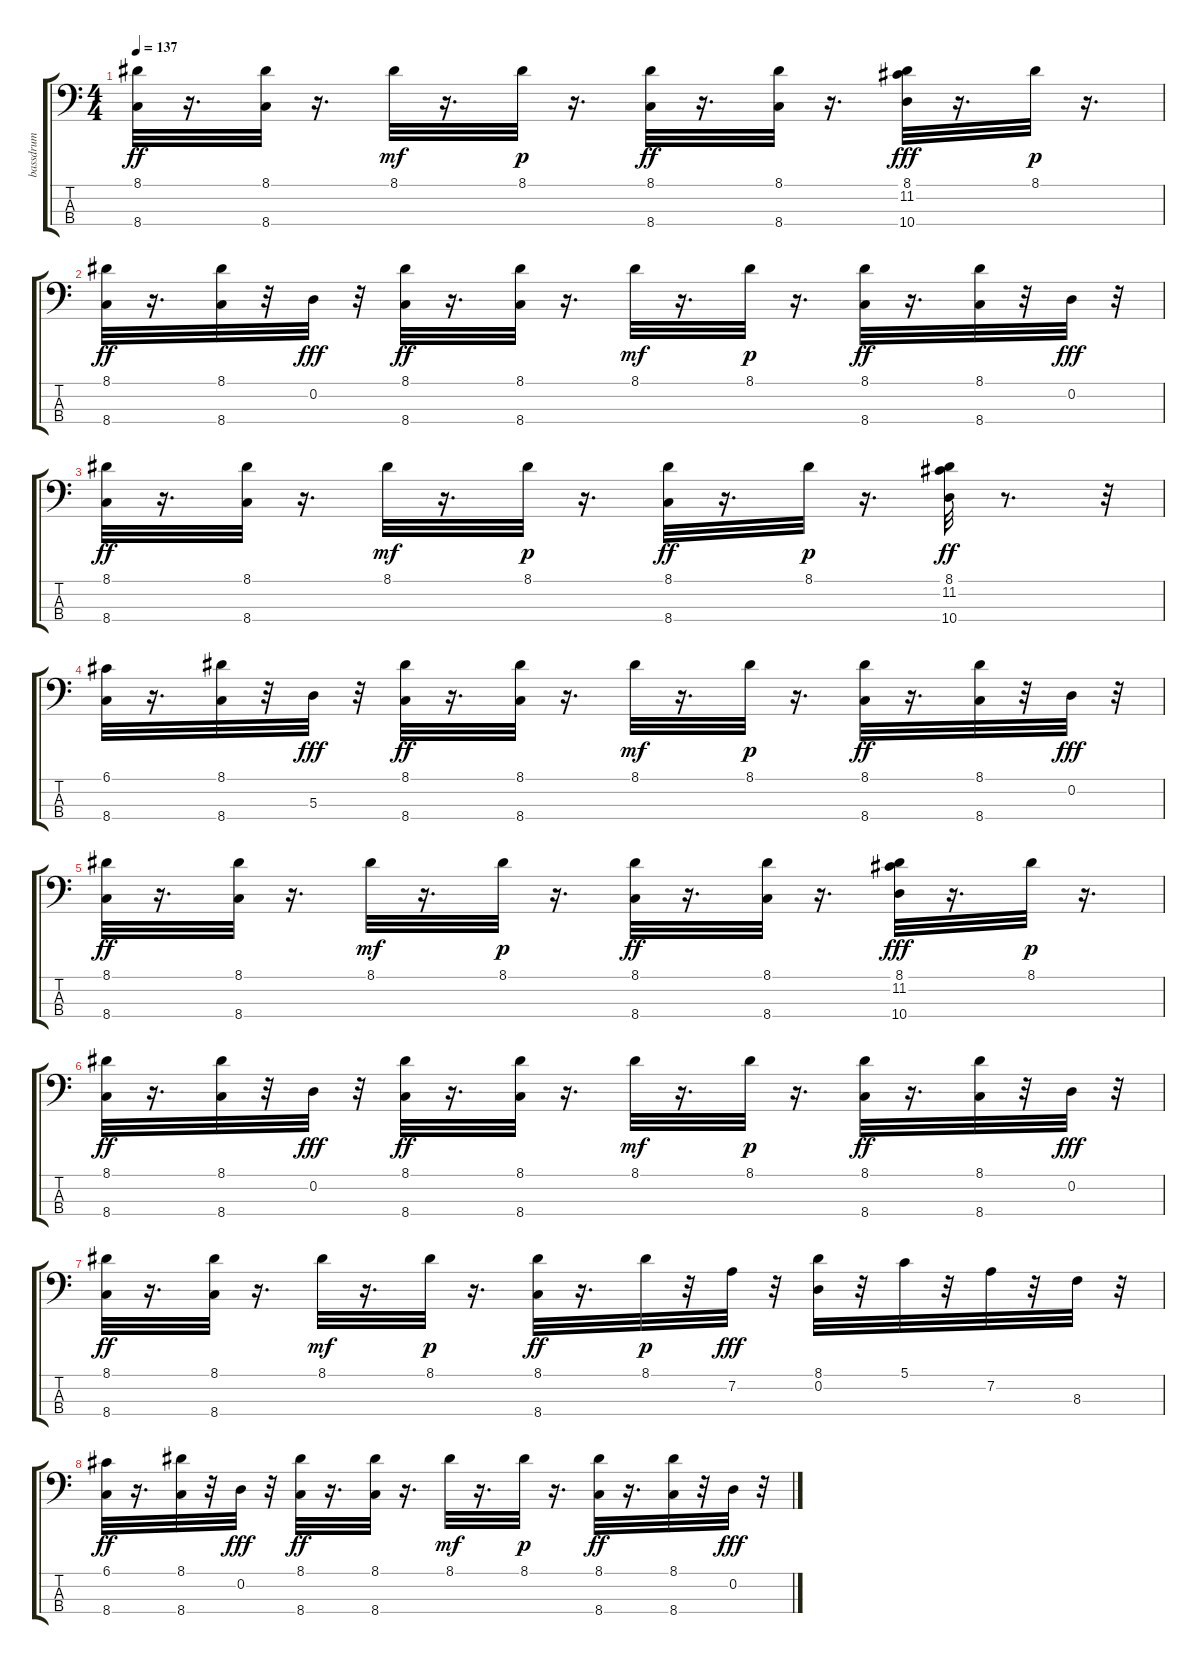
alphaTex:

\track ("bassdrum" "bassdrum") {instrument distortionguitar}
\staff {score tabs}
\tuning (G2 D2 A1 E1) {hide}
\ts (4 4)
\tempo 137
\clef f4
\ks c
(8.1 8.4).32{dy ff} r.16{d} (8.1 8.4).32 r.16{d} 8.1.32{dy mf} r.16{d} 8.1.32{dy p} r.16{d} (8.1 8.4).32{dy ff} r.16{d} (8.1 8.4).32 r.16{d} (8.1 11.2 10.4).32{dy fff} r.16{d} 8.1.32{dy p} r.16{d} |
(8.1 8.4).32{dy ff} r.16{d} (8.1 8.4).32 r.32 0.2.32{dy fff} r.32 (8.1 8.4).32{dy ff} r.16{d} (8.1 8.4).32 r.16{d} 8.1.32{dy mf} r.16{d} 8.1.32{dy p} r.16{d} (8.1 8.4).32{dy ff} r.16{d} (8.1 8.4).32 r.32 0.2.32{dy fff} r.32 |
(8.1 8.4).32{dy ff} r.16{d} (8.1 8.4).32 r.16{d} 8.1.32{dy mf} r.16{d} 8.1.32{dy p} r.16{d} (8.1 8.4).32{dy ff} r.16{d} 8.1.32{dy p} r.16{d} (8.1 11.2 10.4).32{dy ff} r.8{d} r.32 |
(6.1 8.4).32 r.16{d} (8.1 8.4).32 r.32 5.3.32{dy fff} r.32 (8.1 8.4).32{dy ff} r.16{d} (8.1 8.4).32 r.16{d} 8.1.32{dy mf} r.16{d} 8.1.32{dy p} r.16{d} (8.1 8.4).32{dy ff} r.16{d} (8.1 8.4).32 r.32 0.2.32{dy fff} r.32 |
(8.1 8.4).32{dy ff} r.16{d} (8.1 8.4).32 r.16{d} 8.1.32{dy mf} r.16{d} 8.1.32{dy p} r.16{d} (8.1 8.4).32{dy ff} r.16{d} (8.1 8.4).32 r.16{d} (8.1 11.2 10.4).32{dy fff} r.16{d} 8.1.32{dy p} r.16{d} |
(8.1 8.4).32{dy ff} r.16{d} (8.1 8.4).32 r.32 0.2.32{dy fff} r.32 (8.1 8.4).32{dy ff} r.16{d} (8.1 8.4).32 r.16{d} 8.1.32{dy mf} r.16{d} 8.1.32{dy p} r.16{d} (8.1 8.4).32{dy ff} r.16{d} (8.1 8.4).32 r.32 0.2.32{dy fff} r.32 |
(8.1 8.4).32{dy ff} r.16{d} (8.1 8.4).32 r.16{d} 8.1.32{dy mf} r.16{d} 8.1.32{dy p} r.16{d} (8.1 8.4).32{dy ff} r.16{d} 8.1.32{dy p} r.32 7.2.32{dy fff} r.32 (8.1 0.2).32 r.32 5.1.32 r.32 7.2.32 r.32 8.3.32 r.32 |
(6.1 8.4).32{dy ff} r.16{d} (8.1 8.4).32 r.32 0.2.32{dy fff} r.32 (8.1 8.4).32{dy ff} r.16{d} (8.1 8.4).32 r.16{d} 8.1.32{dy mf} r.16{d} 8.1.32{dy p} r.16{d} (8.1 8.4).32{dy ff} r.16{d} (8.1 8.4).32 r.32 0.2.32{dy fff} r.32
